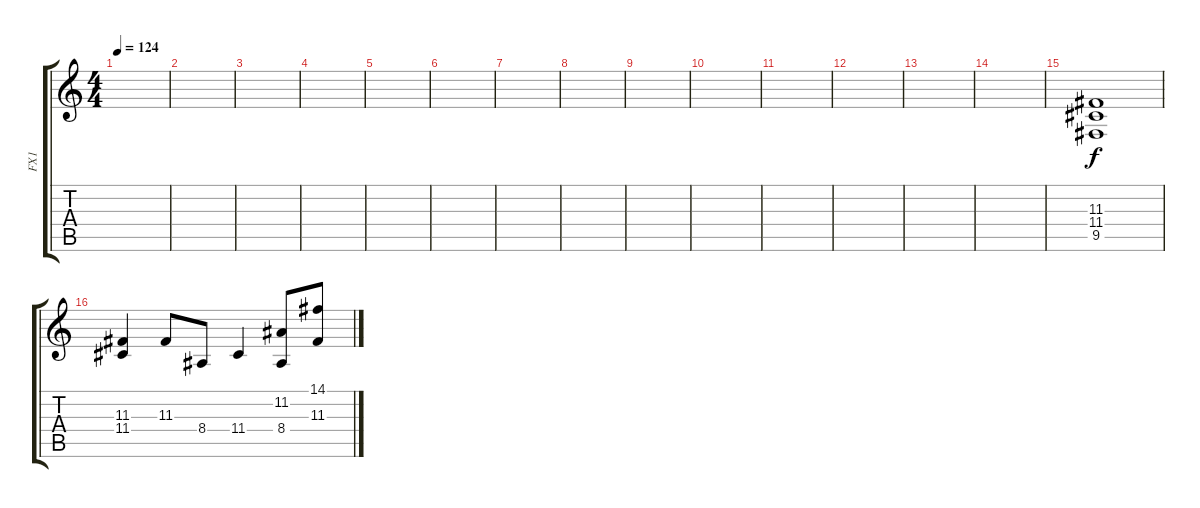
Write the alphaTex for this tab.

\track ("FX1" "FX1") {instrument brightacousticpiano}
\staff {score tabs}
\tuning (E4 B3 G3 D3 A2 E2) {hide}
\ts (4 4)
\tempo 124
\clef g2
\ks c
|
|
|
|
|
|
|
|
|
|
|
|
|
|
(11.3 11.4 9.5).1 |
(11.3 11.4).4 11.3.8 8.4.8 11.4.4 (11.2 8.4).8 (14.1 11.3).8
